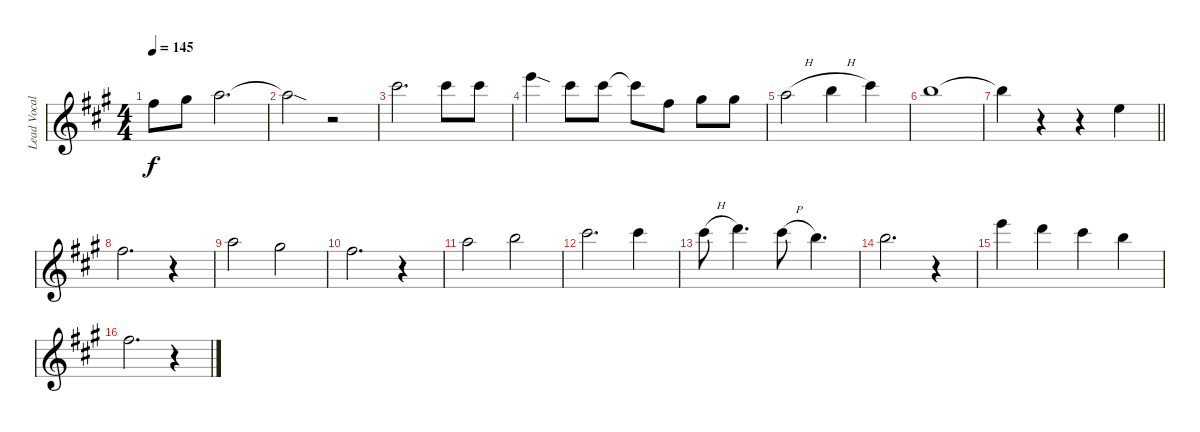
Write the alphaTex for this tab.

\track ("Lead Vocals" "Lead Vocal") {instrument synthbrass1}
\staff {score}
\tuning (E5 B4 G4 D4 A3 E3) {hide}
\ts (4 4)
\tempo 145
\clef g2
\ks f#minor
2.1.8{dy f} 4.1.8 5.1.2{d} |
5.1{sod t}.2 r.2 |
9.1.2{d} 9.1.8 9.1.8 |
12.1{sod}.4 9.1.8 9.1.8 9.1{t}.8 2.1.8 4.1.8 4.1.8 |
5.1{h}.2 7.1{h}.4 9.1.4 |
7.1.1 |
\barLineRight lightlight
7.1{t}.4 r.4 r.4 0.1.4 |
2.1.2{d} r.4 |
5.1.2 4.1.2 |
2.1.2{d} r.4 |
5.1.2 7.1.2 |
9.1.2{d} 9.1.4 |
9.1{h}.8 10.1.4{d} 9.1{h}.8 7.1.4{d} |
7.1.2{d} r.4 |
12.1.4 10.1.4 9.1.4 7.1.4 |
2.1.2{d} r.4
